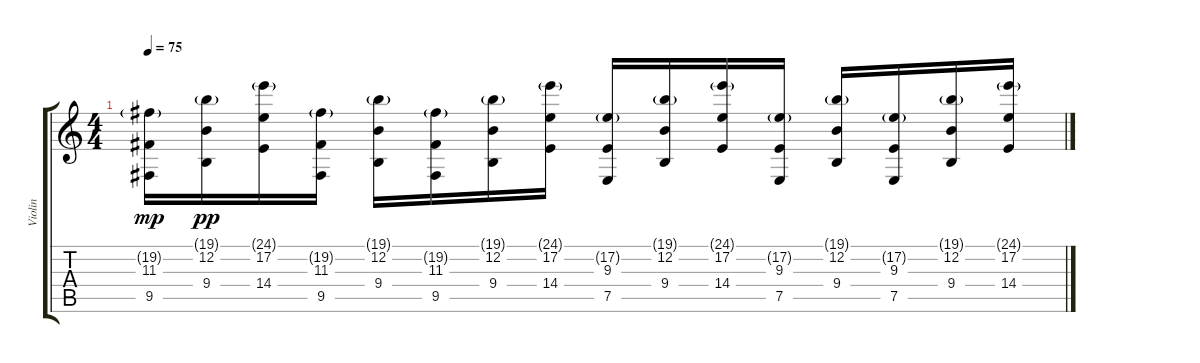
\track ("Violin" "Violin") {instrument stringensemble1}
\staff {score tabs}
\tuning (E4 B3 G3 D3 A2 E2) {hide}
\ts (4 4)
\tempo 75
\clef g2
\ks c
(19.2{g} 11.3 9.5).16{dy mp} (19.1{g} 12.2 9.4).16{dy pp} (24.1{g} 17.2 14.4).16 (19.2{g} 11.3 9.5).16 (19.1{g} 12.2 9.4).16 (19.2{g} 11.3 9.5).16 (19.1{g} 12.2 9.4).16 (24.1{g} 17.2 14.4).16 (17.2{g} 9.3 7.5).16 (19.1{g} 12.2 9.4).16 (24.1{g} 17.2 14.4).16 (17.2{g} 9.3 7.5).16 (19.1{g} 12.2 9.4).16 (17.2{g} 9.3 7.5).16 (19.1{g} 12.2 9.4).16 (24.1{g} 17.2 14.4).16
